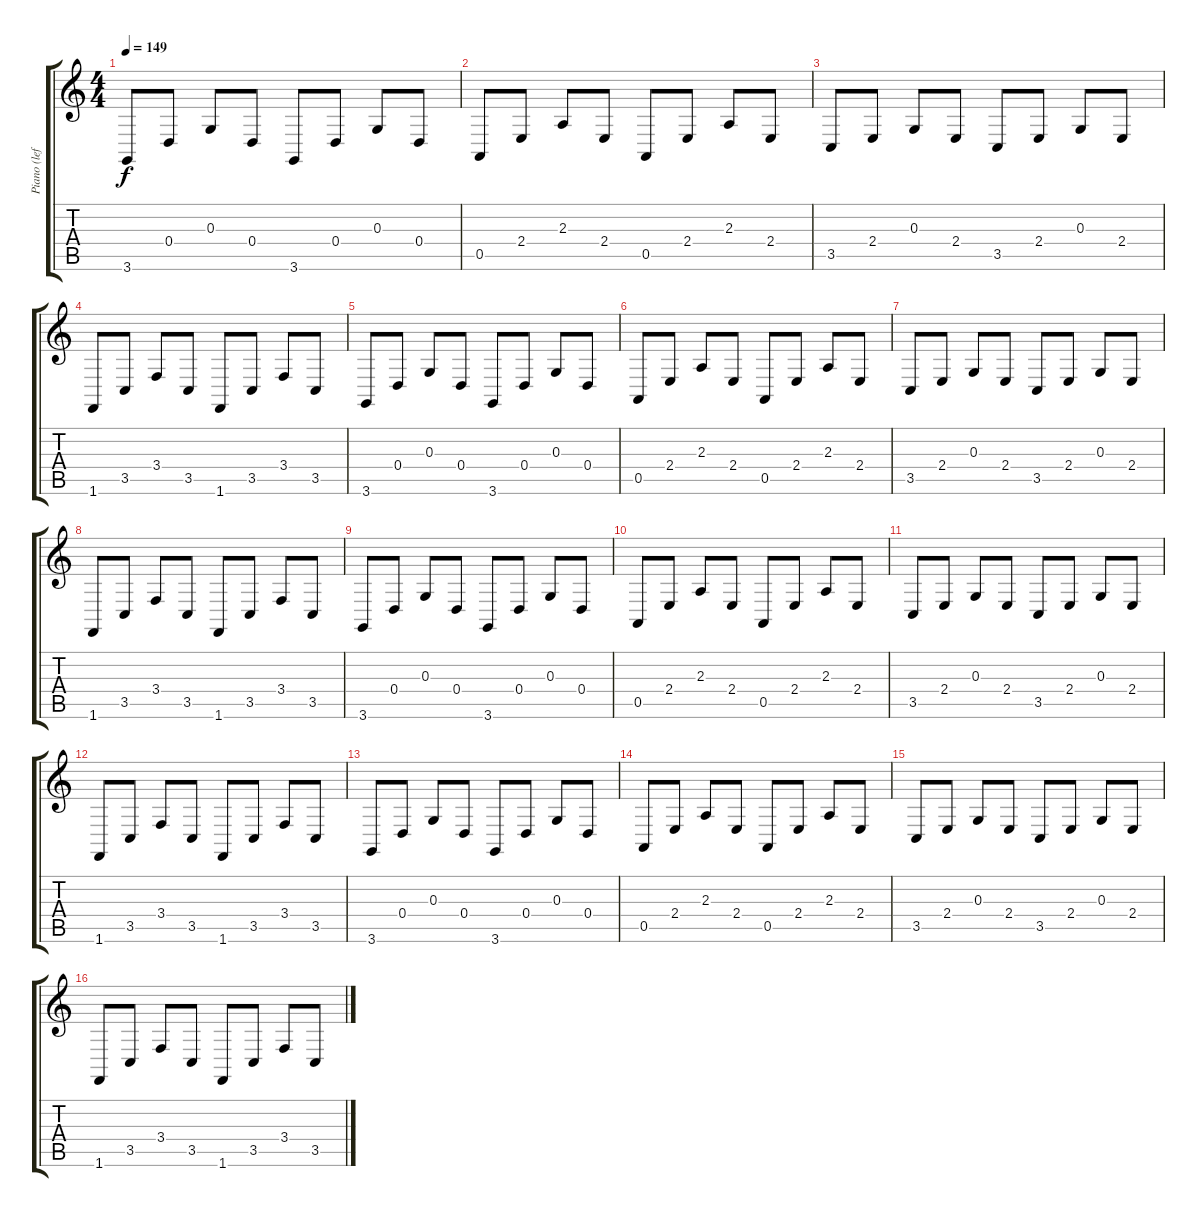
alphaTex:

\track ("Piano (left)" "Piano (lef") {instrument brightacousticpiano}
\staff {score tabs}
\tuning (E4 B3 G3 D3 A2 E2) {hide}
\ts (4 4)
\tempo 149
\clef g2
\ks c
3.6.8{dy f} 0.4.8 0.3.8 0.4.8 3.6.8 0.4.8 0.3.8 0.4.8 |
0.5.8 2.4.8 2.3.8 2.4.8 0.5.8 2.4.8 2.3.8 2.4.8 |
3.5.8 2.4.8 0.3.8 2.4.8 3.5.8 2.4.8 0.3.8 2.4.8 |
1.6.8 3.5.8 3.4.8 3.5.8 1.6.8 3.5.8 3.4.8 3.5.8 |
3.6.8 0.4.8 0.3.8 0.4.8 3.6.8 0.4.8 0.3.8 0.4.8 |
0.5.8 2.4.8 2.3.8 2.4.8 0.5.8 2.4.8 2.3.8 2.4.8 |
3.5.8 2.4.8 0.3.8 2.4.8 3.5.8 2.4.8 0.3.8 2.4.8 |
1.6.8 3.5.8 3.4.8 3.5.8 1.6.8 3.5.8 3.4.8 3.5.8 |
3.6.8 0.4.8 0.3.8 0.4.8 3.6.8 0.4.8 0.3.8 0.4.8 |
0.5.8 2.4.8 2.3.8 2.4.8 0.5.8 2.4.8 2.3.8 2.4.8 |
3.5.8 2.4.8 0.3.8 2.4.8 3.5.8 2.4.8 0.3.8 2.4.8 |
1.6.8 3.5.8 3.4.8 3.5.8 1.6.8 3.5.8 3.4.8 3.5.8 |
3.6.8 0.4.8 0.3.8 0.4.8 3.6.8 0.4.8 0.3.8 0.4.8 |
0.5.8 2.4.8 2.3.8 2.4.8 0.5.8 2.4.8 2.3.8 2.4.8 |
3.5.8 2.4.8 0.3.8 2.4.8 3.5.8 2.4.8 0.3.8 2.4.8 |
1.6.8 3.5.8 3.4.8 3.5.8 1.6.8 3.5.8 3.4.8 3.5.8
